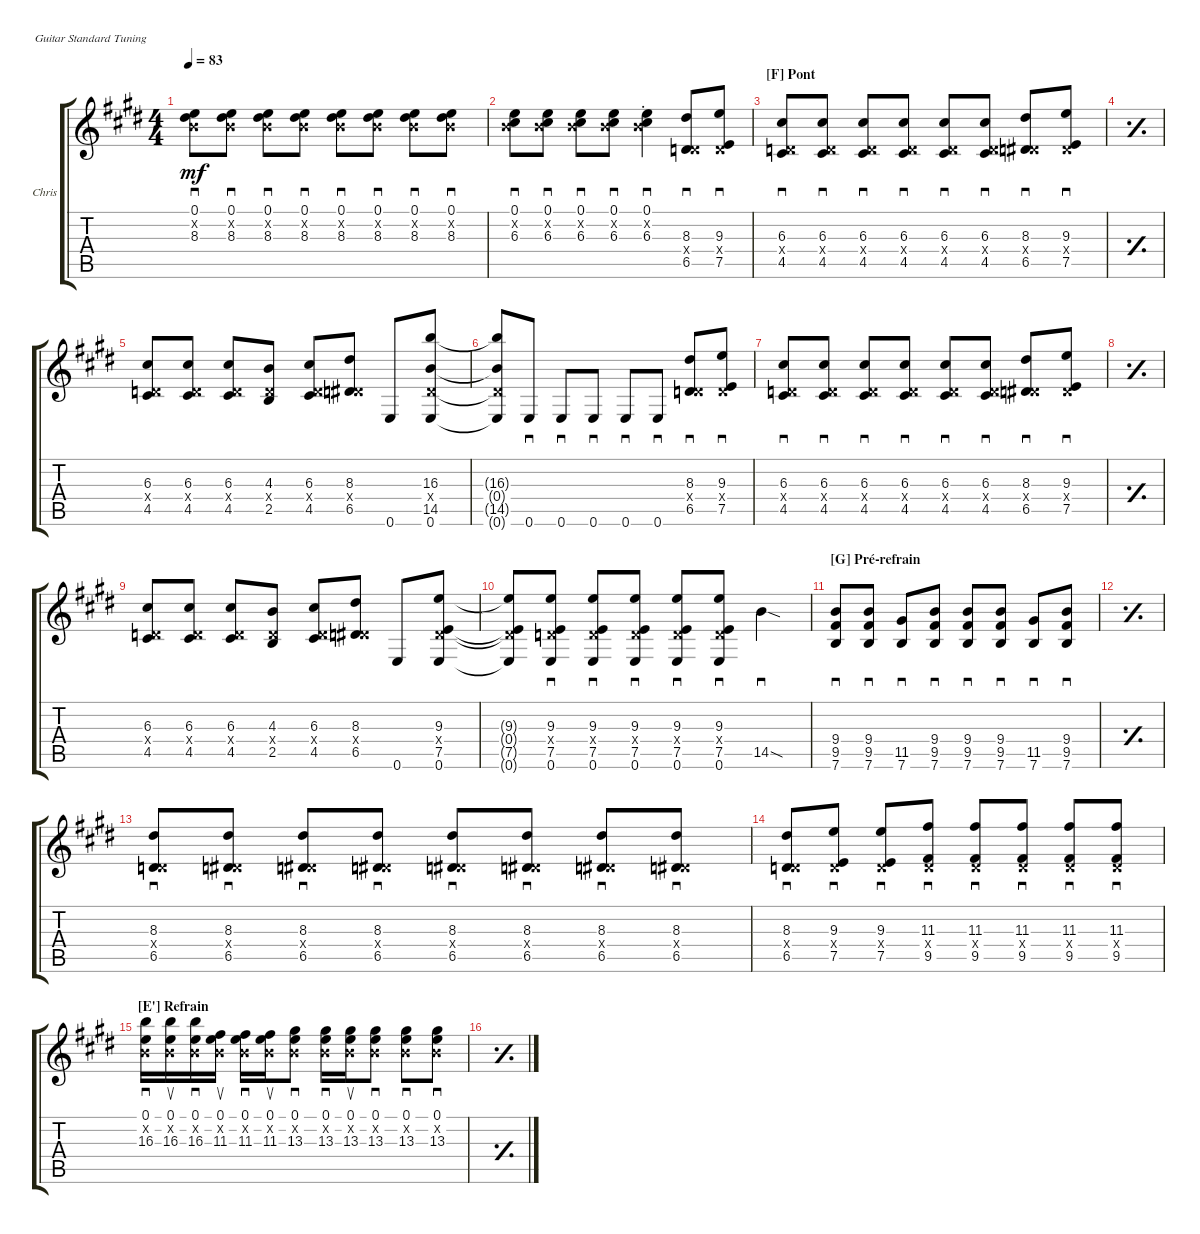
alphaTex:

\defaultSystemsLayout 4
\bracketExtendMode groupsimilarinstruments
\firstSystemTrackNameOrientation horizontal
\otherSystemsTrackNameOrientation horizontal
\track ("Guitar II - Chris Shiflett" "Chris") {instrument overdrivenguitar}
\staff {score tabs}
\tuning (E4 B3 G3 D3 A2 E2)
\ts (4 4)
\tempo 83
\clef g2
\ks e
(0.1 0.2{x} 8.3).8{sd dy mf} (0.1 0.2{x} 8.3).8{sd} (0.1 0.2{x} 8.3).8{sd} (0.1 0.2{x} 8.3).8{sd} (0.1 0.2{x} 8.3).8{sd} (0.1 0.2{x} 8.3).8{sd} (0.1 0.2{x} 8.3).8{sd} (0.1 0.2{x} 8.3).8{sd} |
(6.3 0.2{x} 0.1).8{sd} (6.3 0.2{x} 0.1).8{sd} (6.3 0.2{x} 0.1).8{sd} (6.3 0.2{x} 0.1).8{sd} (6.3{st} 0.2{st x} 0.1{st}).4{sd} (6.5 8.3 0.4{x}).8{sd} (7.5 9.3 0.4{x}).8{sd} |
\section ("F" "Pont")
(4.5 6.3 0.4{x}).8{sd} (4.5 6.3 0.4{x}).8{sd} (4.5 6.3 0.4{x}).8{sd} (4.5 6.3 0.4{x}).8{sd} (4.5 6.3 0.4{x}).8{sd} (4.5 6.3 0.4{x}).8{sd} (6.5 8.3 0.4{x}).8{sd} (7.5 9.3 0.4{x}).8{sd} |
\simile simple
|
\simile none
(4.5 6.3 0.4{x}).8 (4.5 6.3 0.4{x}).8 (4.5 6.3 0.4{x}).8 (2.5 4.3 0.4{x}).8 (4.5 6.3 0.4{x}).8 (6.5 8.3 0.4{x}).8 0.6.8 (16.3 14.5 0.4{x} 0.6).8 |
(16.3{t} 14.5{t} 0.4{x t} 0.6{t}).8 0.6.8{sd} 0.6.8{sd} 0.6.8{sd} 0.6.8{sd} 0.6.8{sd} (6.5 8.3 0.4{x}).8{sd} (7.5 9.3 0.4{x}).8{sd} |
(4.5 6.3 0.4{x}).8{sd} (4.5 6.3 0.4{x}).8{sd} (4.5 6.3 0.4{x}).8{sd} (4.5 6.3 0.4{x}).8{sd} (4.5 6.3 0.4{x}).8{sd} (4.5 6.3 0.4{x}).8{sd} (6.5 8.3 0.4{x}).8{sd} (7.5 9.3 0.4{x}).8{sd} |
\simile simple
|
\simile none
(4.5 6.3 0.4{x}).8 (4.5 6.3 0.4{x}).8 (4.5 6.3 0.4{x}).8 (2.5 4.3 0.4{x}).8 (4.5 6.3 0.4{x}).8 (6.5 8.3 0.4{x}).8 0.6.8 (9.3 7.5 0.4{x} 0.6).8 |
(9.3{t} 7.5{t} 0.4{x t} 0.6{t}).8 (7.5 9.3 0.4{x} 0.6).8{sd} (7.5 9.3 0.4{x} 0.6).8{sd} (7.5 9.3 0.4{x} 0.6).8{sd} (7.5 9.3 0.4{x} 0.6).8{sd} (7.5 9.3 0.4{x} 0.6).8{sd} 14.5{sod}.4{sd} |
\section ("G" "Pré-refrain")
(7.6 9.4 9.5).8{sd} (7.6 9.4 9.5).8{sd} (7.6 11.5).8{sd} (7.6 9.4 9.5).8{sd} (7.6 9.4 9.5).8{sd} (7.6 9.4 9.5).8{sd} (7.6 11.5).8{sd} (7.6 9.4 9.5).8{sd} |
\simile simple
|
\simile none
(6.5 8.3 0.4{x}).8{sd} (6.5 8.3 0.4{x}).8{sd} (6.5 8.3 0.4{x}).8{sd} (6.5 8.3 0.4{x}).8{sd} (6.5 8.3 0.4{x}).8{sd} (6.5 8.3 0.4{x}).8{sd} (6.5 8.3 0.4{x}).8{sd} (6.5 8.3 0.4{x}).8{sd} |
(6.5 8.3 0.4{x}).8{sd} (7.5 9.3 0.4{x}).8{sd} (7.5 9.3 0.4{x}).8{sd} (11.3 9.5 0.4{x}).8{sd} (11.3 9.5 0.4{x}).8{sd} (11.3 9.5 0.4{x}).8{sd} (11.3 9.5 0.4{x}).8{sd} (11.3 9.5 0.4{x}).8{sd} |
\section ("E'" "Refrain")
(0.1 0.2{x} 16.3).16{sd} (0.1 0.2{x} 16.3).16{su} (0.1 0.2{x} 16.3).16{sd} (0.1 0.2{x} 11.3).16{su} (0.1 0.2{x} 11.3).16{sd} (0.1 0.2{x} 11.3).16{su} (0.1 0.2{x} 13.3).8{sd} (0.1 0.2{x} 13.3).16{sd} (0.1 0.2{x} 13.3).16{su} (0.1 0.2{x} 13.3).8{sd} (0.1 0.2{x} 13.3).8{sd} (0.1 0.2{x} 13.3).8{sd} |
\simile simple
